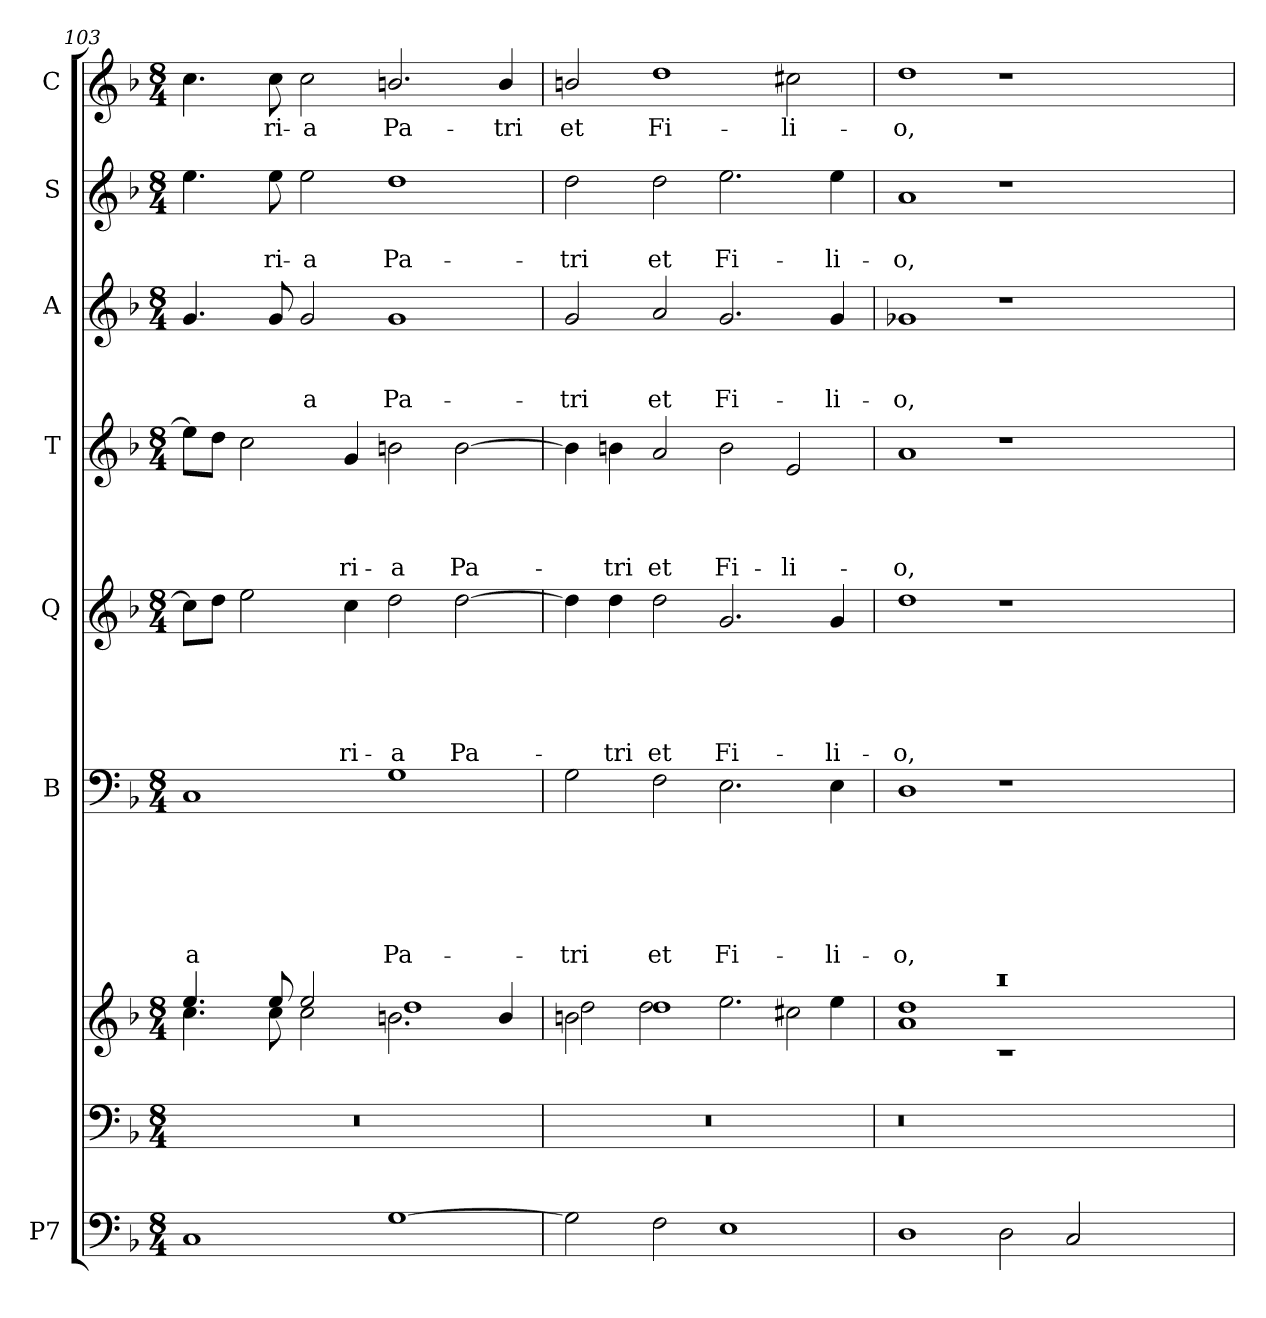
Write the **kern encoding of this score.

**kern	**kern	**kern	**kern	**text	**text	**text	**text	**text	**text	**kern	**text	**text	**text	**text	**text	**kern	**text	**text	**text	**text	**kern	**text	**text	**text	**kern	**text	**text	**kern	**text
*part7	*part7	*part7	*part6	*part6	*part6	*part6	*part6	*part6	*part6	*part5	*part5	*part5	*part5	*part5	*part5	*part4	*part4	*part4	*part4	*part4	*part3	*part3	*part3	*part3	*part2	*part2	*part2	*part1	*part1
*staff9	*staff8	*staff7	*staff6	*staff6	*staff6	*staff6	*staff6	*staff6	*staff6	*staff5	*staff5	*staff5	*staff5	*staff5	*staff5	*staff4	*staff4	*staff4	*staff4	*staff4	*staff3	*staff3	*staff3	*staff3	*staff2	*staff2	*staff2	*staff1	*staff1
*I"P7	*	*	*I"B	*	*	*	*	*	*	*I"Q	*	*	*	*	*	*I"T	*	*	*	*	*I"A	*	*	*	*I"S	*	*	*I"C	*
!!LO:LB:g=z
*clefF4	*clefF4	*clefG2	*clefF4	*	*	*	*	*	*	*clefG2	*	*	*	*	*	*clefG2	*	*	*	*	*clefG2	*	*	*	*clefG2	*	*	*clefG2	*
*	*	*	*	*	*	*	*	*	*	*ITrd7c12	*	*	*	*	*	*ITrd7c12	*	*	*	*	*	*	*	*	*	*	*	*	*
*k[b-]	*k[b-]	*k[b-]	*k[b-]	*	*	*	*	*	*	*k[b-]	*	*	*	*	*	*k[b-]	*	*	*	*	*k[b-]	*	*	*	*k[b-]	*	*	*k[b-]	*
*F:	*F:	*F:	*F:	*	*	*	*	*	*	*F:	*	*	*	*	*	*F:	*	*	*	*	*F:	*	*	*	*F:	*	*	*F:	*
*M8/4	*M8/4	*M8/4	*M8/4	*	*	*	*	*	*	*M8/4	*	*	*	*	*	*M8/4	*	*	*	*	*M8/4	*	*	*	*M8/4	*	*	*M8/4	*
=103	=103	=103	=103	=103	=103	=103	=103	=103	=103	=103	=103	=103	=103	=103	=103	=103	=103	=103	=103	=103	=103	=103	=103	=103	=103	=103	=103	=103	=103
*	*	*^	*	*	*	*	*	*	*	*	*	*	*	*	*	*	*	*	*	*	*	*	*	*	*	*	*	*	*
!	!	!	!	!	!	!	!	!	!	!LO:LY:b	!	!	!	!	!	!	!	!	!	!	!	!	!	!	!	!	!	!	!	!
1C	0r	4.cc\	4.ee/	1C	.	.	.	.	.	-a	8c\L]	.	.	.	.	.	8e\L]	.	.	.	.	4.g/	.	.	.	4.ee\	.	.	4.cc\	.
.	.	.	.	.	.	.	.	.	.	.	8d\J	.	.	.	.	.	8d\J	.	.	.	.	.	.	.	.	.	.	.	.	.
.	.	.	.	.	.	.	.	.	.	.	2e\	.	.	.	.	.	2c\	.	.	.	.	.	.	.	.	.	.	.	.	.
!	!	!	!	!	!	!	!	!	!	!	!	!	!	!	!	!	!	!	!	!	!	!	!	!	!	!	!	!LO:LY:b	!	!LO:LY:b
.	.	8cc\	8ee/	.	.	.	.	.	.	.	.	.	.	.	.	.	.	.	.	.	.	8g/	.	.	.	8ee\	.	-ri-	8cc\	-ri-
!	!	!	!	!	!	!	!	!	!	!	!	!	!	!	!	!	!	!	!	!	!	!	!	!	!LO:LY:b	!	!	!LO:LY:b	!	!LO:LY:b
.	.	2cc\	2ee/	.	.	.	.	.	.	.	.	.	.	.	.	.	.	.	.	.	.	2g/	.	.	-a	2ee\	.	-a	2cc\	-a
!	!	!	!	!	!	!	!	!	!	!	!	!	!	!	!	!LO:LY:b	!	!	!	!	!LO:LY:b	!	!	!	!	!	!	!	!	!
.	.	.	.	.	.	.	.	.	.	.	4c\	.	.	.	.	-ri-	4G/	.	.	.	-ri-	.	.	.	.	.	.	.	.	.
!	!	!	!	!	!	!	!	!	!	!LO:LY:b	!	!	!	!	!	!LO:LY:b	!	!	!	!	!LO:LY:b	!	!	!	!LO:LY:b	!	!	!LO:LY:b	!	!LO:LY:b
[>1G	.	2.bn\	1dd	1G	.	.	.	.	.	Pa-	2d\	.	.	.	.	-a	2Bn\	.	.	.	-a	1g	.	.	Pa-	1dd	.	Pa-	2.bn/	Pa-
!	!	!	!	!	!	!	!	!	!	!	!	!	!	!	!	!LO:LY:b	!	!	!	!	!LO:LY:b	!	!	!	!	!	!	!	!	!
.	.	.	.	.	.	.	.	.	.	.	[>2d\	.	.	.	.	Pa-	[>2B\	.	.	.	Pa-	.	.	.	.	.	.	.	.	.
!	!	!	!	!	!	!	!	!	!	!	!	!	!	!	!	!	!	!	!	!	!	!	!	!	!	!	!	!	!	!LO:LY:b
.	.	4b/	.	.	.	.	.	.	.	.	.	.	.	.	.	.	.	.	.	.	.	.	.	.	.	.	.	.	4b/	-tri
=104	=104	=104	=104	=104	=104	=104	=104	=104	=104	=104	=104	=104	=104	=104	=104	=104	=104	=104	=104	=104	=104	=104	=104	=104	=104	=104	=104	=104	=104	=104
!	!	!	!	!	!	!	!	!	!	!LO:LY:b	!	!	!	!	!	!	!	!	!	!	!	!	!	!	!LO:LY:b	!	!	!LO:LY:b	!	!LO:LY:b
2G\]	0r	2bn\	2dd\	2G\	.	.	.	.	.	-tri	4d\]	.	.	.	.	.	4B\]	.	.	.	.	2g/	.	.	-tri	2dd\	.	-tri	2bn/	et
!	!	!	!	!	!	!	!	!	!	!	!	!	!	!	!	!LO:LY:b	!	!	!	!	!LO:LY:b	!	!	!	!	!	!	!	!	!
.	.	.	.	.	.	.	.	.	.	.	4d\	.	.	.	.	-tri	4Bn\	.	.	.	-tri	.	.	.	.	.	.	.	.	.
!	!	!	!	!	!	!	!	!	!	!LO:LY:b	!	!	!	!	!	!LO:LY:b	!	!	!	!	!LO:LY:b	!	!	!	!LO:LY:b	!	!	!LO:LY:b	!	!LO:LY:b
2F\	.	1dd	2dd\	2F\	.	.	.	.	.	et	2d\	.	.	.	.	et	2A/	.	.	.	et	2a/	.	.	et	2dd\	.	et	1dd	Fi-
!	!	!	!	!	!	!	!	!	!	!LO:LY:b	!	!	!	!	!	!LO:LY:b	!	!	!	!	!LO:LY:b	!	!	!	!LO:LY:b	!	!	!LO:LY:b	!	!
1E	.	.	2.ee\	2.E\	.	.	.	.	.	Fi-	2.G/	.	.	.	.	Fi-	2B\	.	.	.	Fi-	2.g/	.	.	Fi-	2.ee\	.	Fi-	.	.
!	!	!	!	!	!	!	!	!	!	!	!	!	!	!	!	!	!	!	!	!	!LO:LY:b	!	!	!	!	!	!	!	!	!LO:LY:b
.	.	2cc#X\	.	.	.	.	.	.	.	.	.	.	.	.	.	.	2E/	.	.	.	-li-	.	.	.	.	.	.	.	2cc#X\	-li-
!	!	!	!	!	!	!	!	!	!	!LO:LY:b	!	!	!	!	!	!LO:LY:b	!	!	!	!	!	!	!	!	!LO:LY:b	!	!	!LO:LY:b	!	!
.	.	.	4ee\	4E\	.	.	.	.	.	-li-	4G/	.	.	.	.	-li-	.	.	.	.	.	4g/	.	.	-li-	4ee\	.	-li-	.	.
=105	=105	=105	=105	=105	=105	=105	=105	=105	=105	=105	=105	=105	=105	=105	=105	=105	=105	=105	=105	=105	=105	=105	=105	=105	=105	=105	=105	=105	=105	=105
!	!	!	!	!	!	!	!	!	!	!LO:LY:b	!	!	!	!	!	!LO:LY:b	!	!	!	!	!LO:LY:b	!	!	!	!LO:LY:b	!	!	!LO:LY:b	!	!LO:LY:b
1D	0r	1dd	1a	1D	.	.	.	.	.	-o,	1d	.	.	.	.	-o,	1A	.	.	.	-o,	1g-X	.	.	-o,	1a	.	-o,	1dd	-o,
2D\	.	0raa	1rc	1r	.	.	.	.	.	.	1r	.	.	.	.	.	1r	.	.	.	.	1r	.	.	.	1r	.	.	1r	.
2C/	.	.	.	.	.	.	.	.	.	.	.	.	.	.	.	.	.	.	.	.	.	.	.	.	.	.	.	.	.	.
1ryy	1ryy	.	1ryy	1ryy	.	.	.	.	.	.	1ryy	.	.	.	.	.	1ryy	.	.	.	.	1ryy	.	.	.	1ryy	.	.	1ryy	.
*	*	*v	*v	*	*	*	*	*	*	*	*	*	*	*	*	*	*	*	*	*	*	*	*	*	*	*	*	*	*	*
=	=	=	=	=	=	=	=	=	=	=	=	=	=	=	=	=	=	=	=	=	=	=	=	=	=	=	=	=	=
*-	*-	*-	*-	*-	*-	*-	*-	*-	*-	*-	*-	*-	*-	*-	*-	*-	*-	*-	*-	*-	*-	*-	*-	*-	*-	*-	*-	*-	*-
